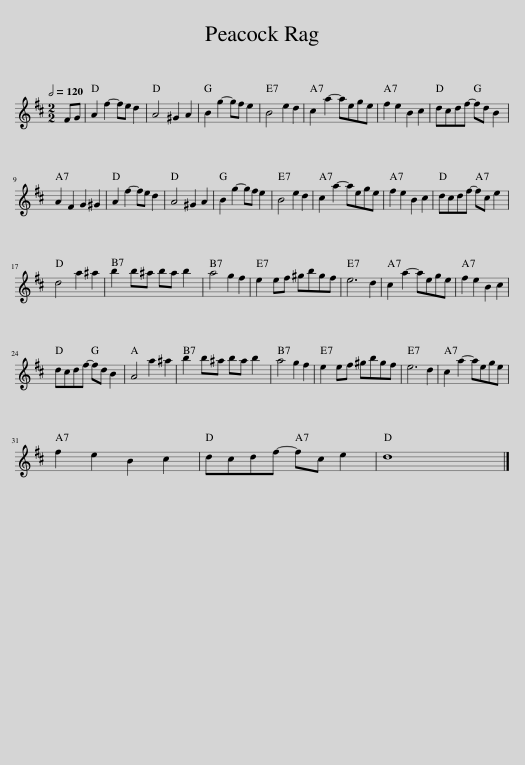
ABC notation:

X:1
L:1/8
Q:1/2=120
M:2/2
I:linebreak $
K:D
V:1 treble
V:1
 FG | A2 f2- fe d2 | A4 ^G2 A2 | B2 g2- gf e2 | B4 e2 d2 | %5
 c2 a2- aege | f2 e2 B2 c2 | dcdf- fd B2 |$ A2 F2 G2 ^G2 | A2 f2- fe d2 | %10
 A4 ^G2 A2 | B2 g2- gf e2 | B4 e2 d2 | c2 a2- aege | f2 e2 B2 c2 | %15
 dcdf- fc e2 |$ d4 a2 ^a2 | b2 b^a ba b2 | a4 g2 f2 | e2 ef ^gbgf | %20
 e6 d2 | c2 a2- aege | f2 e2 B2 c2 |$ dcdf- fd B2 | A4 a2 ^a2 | %25
 b2 b^a ba b2 | a4 g2 f2 | e2 ef ^gbgf | e6 d2 | c2 a2- aege |$ %30
 f2 e2 B2 c2 | dcdf- fc e2 | d8 |] %33
